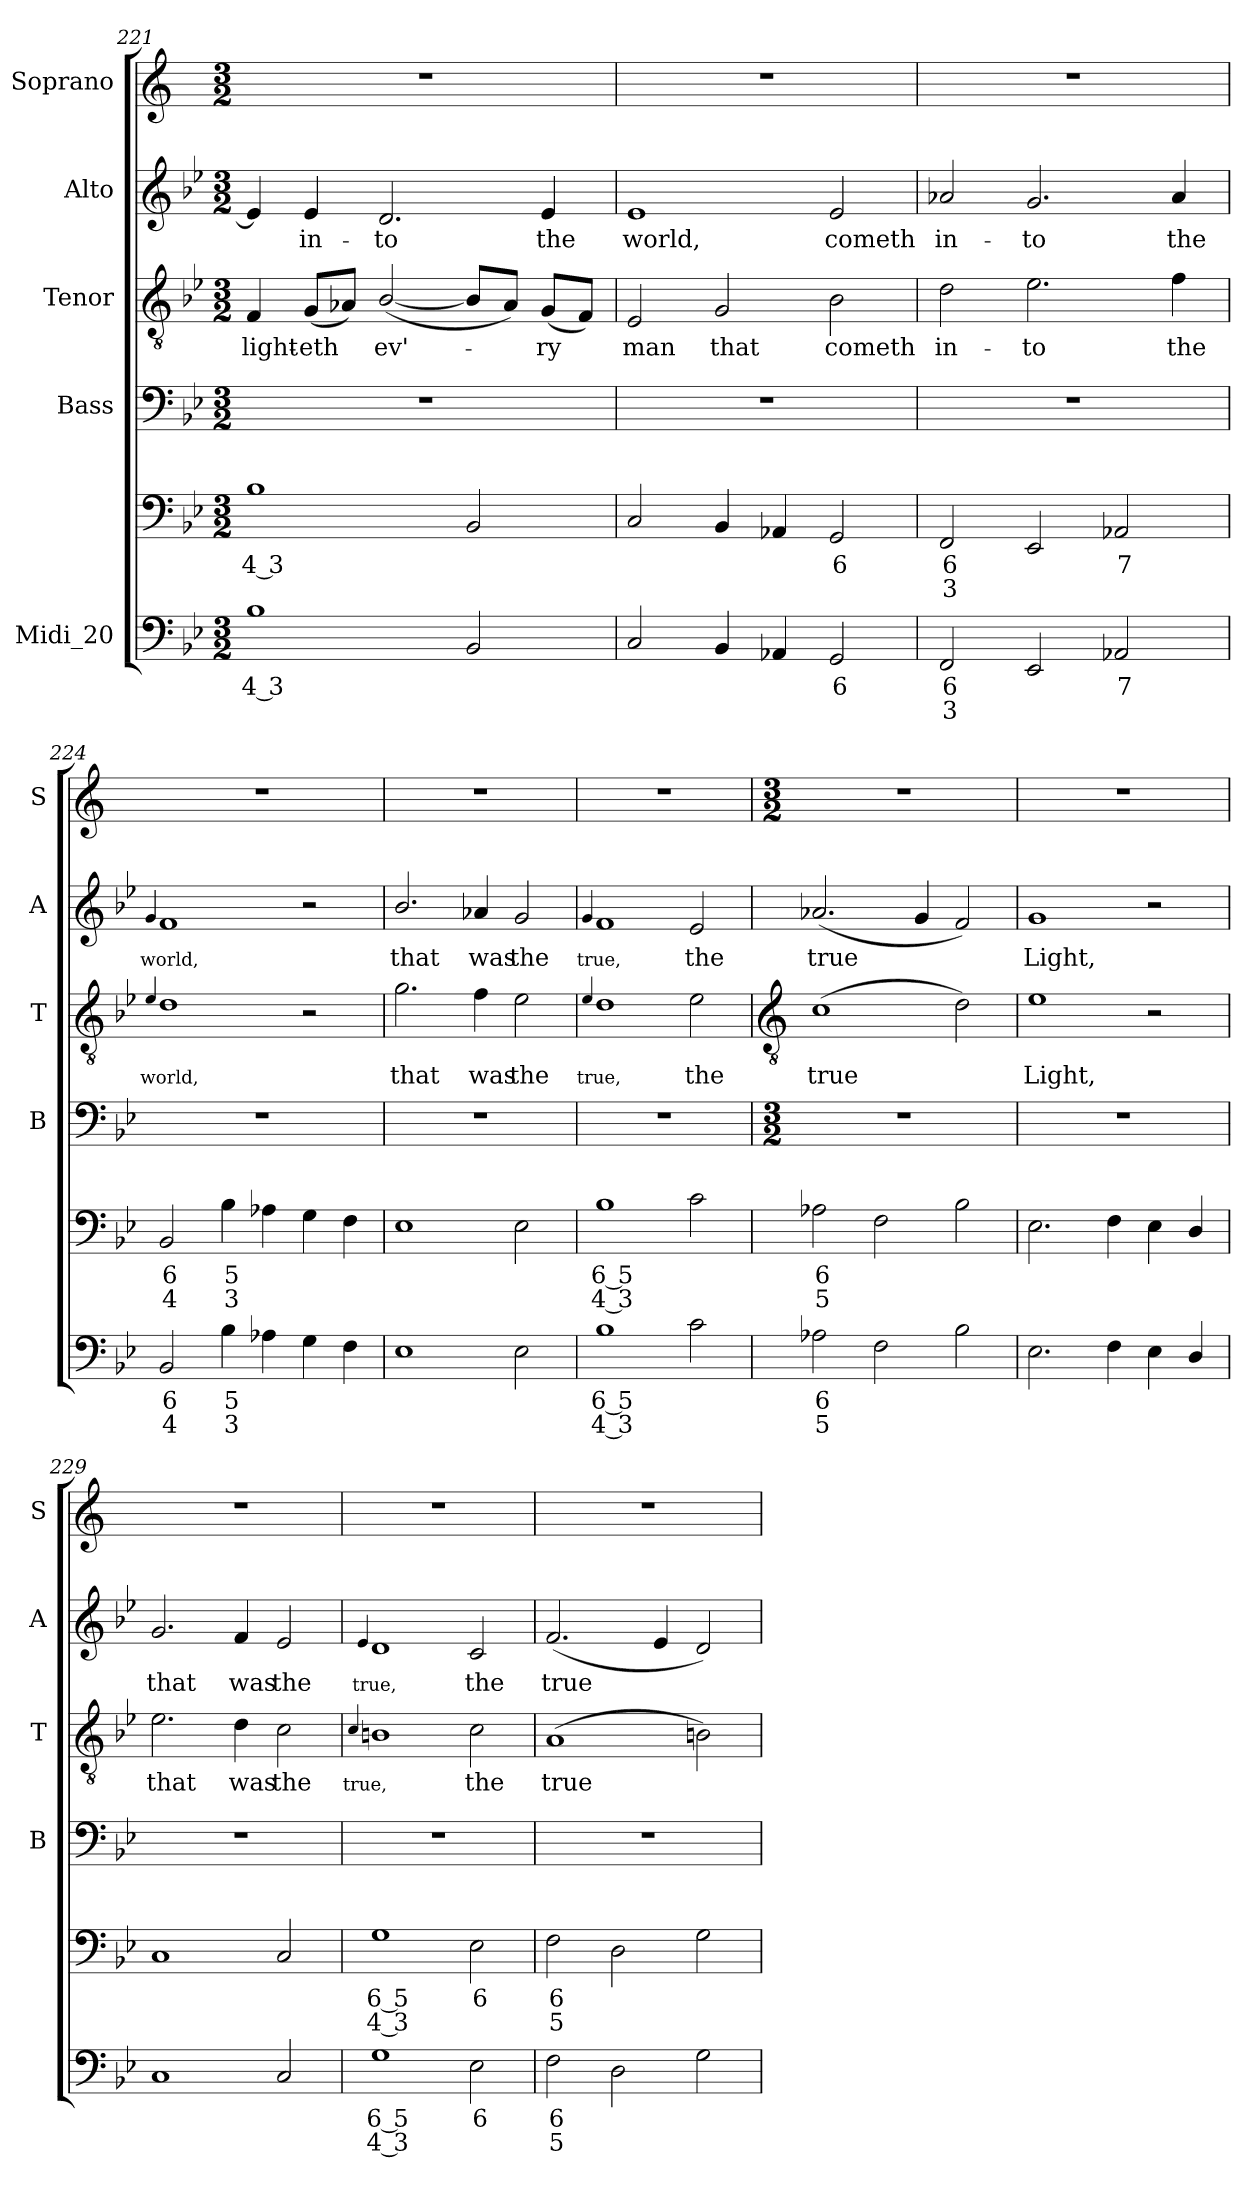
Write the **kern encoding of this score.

**kern	**text	**text	**kern	**text	**text	**kern	**kern	**text	**kern	**text	**kern
*part5	*part5	*part5	*part5	*part5	*part5	*part4	*part3	*part3	*part2	*part2	*part1
*staff6	*staff6	*staff6	*staff5	*staff5	*staff5	*staff4	*staff3	*staff3	*staff2	*staff2	*staff1
*I"Midi_20	*	*	*	*	*	*I"Bass	*I"Tenor	*	*I"Alto	*	*I"Soprano
*	*	*	*	*	*	*I'B	*I'T	*	*I'A	*	*I'S
!!LO:LB:g=z
*clefF4	*	*	*clefF4	*	*	*clefF4	*clefGv2	*	*clefG2	*	*clefG2
*k[b-e-]	*	*	*k[b-e-]	*	*	*k[b-e-]	*k[b-e-]	*	*k[b-e-]	*	*k[]
*B-:	*	*	*B-:	*	*	*B-:	*B-:	*	*B-:	*	*C:
*M3/2	*	*	*M3/2	*	*	*M3/2	*M3/2	*	*M3/2	*	*M3/2
=221	=221	=221	=221	=221	=221	=221	=221	=221	=221	=221	=221
!	!LO:LY:b	!	!	!LO:LY:b	!	!	!	!LO:LY:b	!	!	!
1B-	4 3	.	1B-	4 3	.	1.r	4F	light-	4e-]	.	1.r
!	!	!	!	!	!	!	!	!LO:LY:b	!	!LO:LY:b	!
.	.	.	.	.	.	.	(<8GL	-eth	4e-	in-	.
.	.	.	.	.	.	.	8A-XJ)	.	.	.	.
!	!	!	!	!	!	!	!	!LO:LY:b	!	!LO:LY:b	!
.	.	.	.	.	.	.	(<[2B-/	ev'-	2.d	-to	.
2BB-	.	.	2BB-	.	.	.	8B-L]	.	.	.	.
.	.	.	.	.	.	.	8A-J)	.	.	.	.
!	!	!	!	!	!	!	!	!LO:LY:b	!	!LO:LY:b	!
.	.	.	.	.	.	.	(<8GL	ry	4e-	the	.
.	.	.	.	.	.	.	8FJ)	.	.	.	.
=222	=222	=222	=222	=222	=222	=222	=222	=222	=222	=222	=222
!	!	!	!	!	!	!	!	!LO:LY:b	!	!LO:LY:b	!
2C	.	.	2C	.	.	1.r	2E-	man	1e-	world,	1.r
!	!	!	!	!	!	!	!	!LO:LY:b	!	!	!
4BB-	.	.	4BB-	.	.	.	2G	that	.	.	.
4AA-X	.	.	4AA-X	.	.	.	.	.	.	.	.
!	!LO:LY:b	!	!	!LO:LY:b	!	!	!	!LO:LY:b	!	!LO:LY:b	!
2GG	6	.	2GG	6	.	.	2B-	cometh	2e-	cometh	.
=223	=223	=223	=223	=223	=223	=223	=223	=223	=223	=223	=223
!	!LO:LY:b	!LO:LY:b	!	!LO:LY:b	!LO:LY:b	!	!	!LO:LY:b	!	!LO:LY:b	!
2FF	6	3	2FF	6	3	1.r	2d	in-	2a-X	in-	1.r
!	!	!	!	!	!	!	!	!LO:LY:b	!	!LO:LY:b	!
2EE-	.	.	2EE-	.	.	.	2.e-	-to	2.g	-to	.
!	!LO:LY:b	!	!	!LO:LY:b	!	!	!	!	!	!	!
2AA-X	7	.	2AA-X	7	.	.	.	.	.	.	.
!	!	!	!	!	!	!	!	!LO:LY:b	!	!LO:LY:b	!
.	.	.	.	.	.	.	4f	the	4a-	the	.
=224	=224	=224	=224	=224	=224	=224	=224	=224	=224	=224	=224
!	!	!	!	!	!	!	!	!LO:LY:b	!	!LO:LY:b	!
.	.	.	.	.	.	.	4qqe-/	world,	4qqg/	world,	.
!	!LO:LY:b	!LO:LY:b	!	!LO:LY:b	!LO:LY:b	!	!	!	!	!	!
2BB-	6	4	2BB-	6	4	1.r	1d	.	1f	.	1.r
!	!LO:LY:b	!LO:LY:b	!	!LO:LY:b	!LO:LY:b	!	!	!	!	!	!
4B-	5	3	4B-	5	3	.	.	.	.	.	.
4A-X	.	.	4A-X	.	.	.	.	.	.	.	.
4G	.	.	4G	.	.	.	2r	.	2r	.	.
4F	.	.	4F	.	.	.	.	.	.	.	.
=225	=225	=225	=225	=225	=225	=225	=225	=225	=225	=225	=225
!	!	!	!	!	!	!	!	!LO:LY:b	!	!LO:LY:b	!
1E-	.	.	1E-	.	.	1.r	2.g	that	2.b-/	that	1.r
!	!	!	!	!	!	!	!	!LO:LY:b	!	!LO:LY:b	!
.	.	.	.	.	.	.	4f	was	4a-X	was	.
!	!	!	!	!	!	!	!	!LO:LY:b	!	!LO:LY:b	!
2E-	.	.	2E-	.	.	.	2e-	the	2g	the	.
=226	=226	=226	=226	=226	=226	=226	=226	=226	=226	=226	=226
!	!	!	!	!	!	!	!	!LO:LY:b	!	!LO:LY:b	!
.	.	.	.	.	.	.	4qqe-/	true,	4qqg/	true,	.
!	!LO:LY:b	!LO:LY:b	!	!LO:LY:b	!LO:LY:b	!	!	!	!	!	!
1B-	6 5	4 3	1B-	6 5	4 3	1.r	1d	.	1f	.	1.r
!	!	!	!	!	!	!	!	!LO:LY:b	!	!LO:LY:b	!
2c	.	.	2c	.	.	.	2e-	the	2e-	the	.
!!LO:LB:g=z
=227	=227	=227	=227	=227	=227	=227	=227	=227	=227	=227	=227
*	*	*	*	*	*	*	*clefGv2	*	*	*	*
*	*	*	*	*	*	*M3/2	*	*	*	*	*M3/2
!	!LO:LY:b	!LO:LY:b	!	!LO:LY:b	!LO:LY:b	!	!	!LO:LY:b	!	!LO:LY:b	!
2A-X	6	5	2A-X	6	5	1.r	(>1c	true	(<2.a-X	true	1.r
2F	.	.	2F	.	.	.	.	.	.	.	.
.	.	.	.	.	.	.	.	.	4g	.	.
2B-	.	.	2B-	.	.	.	2d)	.	2f)	.	.
=228	=228	=228	=228	=228	=228	=228	=228	=228	=228	=228	=228
!	!	!	!	!	!	!	!	!LO:LY:b	!	!LO:LY:b	!
2.E-	.	.	2.E-	.	.	1.r	1e-	Light,	1g	Light,	1.r
4F	.	.	4F	.	.	.	.	.	.	.	.
4E-	.	.	4E-	.	.	.	2r	.	2r	.	.
4D/	.	.	4D/	.	.	.	.	.	.	.	.
=229	=229	=229	=229	=229	=229	=229	=229	=229	=229	=229	=229
!	!	!	!	!	!	!	!	!LO:LY:b	!	!LO:LY:b	!
1C	.	.	1C	.	.	1.r	2.e-	that	2.g	that	1.r
!	!	!	!	!	!	!	!	!LO:LY:b	!	!LO:LY:b	!
.	.	.	.	.	.	.	4d	was	4f	was	.
!	!	!	!	!	!	!	!	!LO:LY:b	!	!LO:LY:b	!
2C	.	.	2C	.	.	.	2c	the	2e-	the	.
=230	=230	=230	=230	=230	=230	=230	=230	=230	=230	=230	=230
!	!	!	!	!	!	!	!	!LO:LY:b	!	!LO:LY:b	!
.	.	.	.	.	.	.	4qqc/	true,	4qqe-/	true,	.
!	!LO:LY:b	!LO:LY:b	!	!LO:LY:b	!LO:LY:b	!	!	!	!	!	!
1G	6 5	4 3	1G	6 5	4 3	1.r	1Bn	.	1d	.	1.r
!	!LO:LY:b	!	!	!LO:LY:b	!	!	!	!LO:LY:b	!	!LO:LY:b	!
2E-	6	.	2E-	6	.	.	2c	the	2c	the	.
=231	=231	=231	=231	=231	=231	=231	=231	=231	=231	=231	=231
!	!LO:LY:b	!LO:LY:b	!	!LO:LY:b	!LO:LY:b	!	!	!LO:LY:b	!	!LO:LY:b	!
2F	6	5	2F	6	5	1.r	(>1A	true	(<2.f	true	1.r
2D	.	.	2D	.	.	.	.	.	.	.	.
.	.	.	.	.	.	.	.	.	4e-	.	.
2G	.	.	2G	.	.	.	2Bn)	.	2d)	.	.
=	=	=	=	=	=	=	=	=	=	=	=
*-	*-	*-	*-	*-	*-	*-	*-	*-	*-	*-	*-
